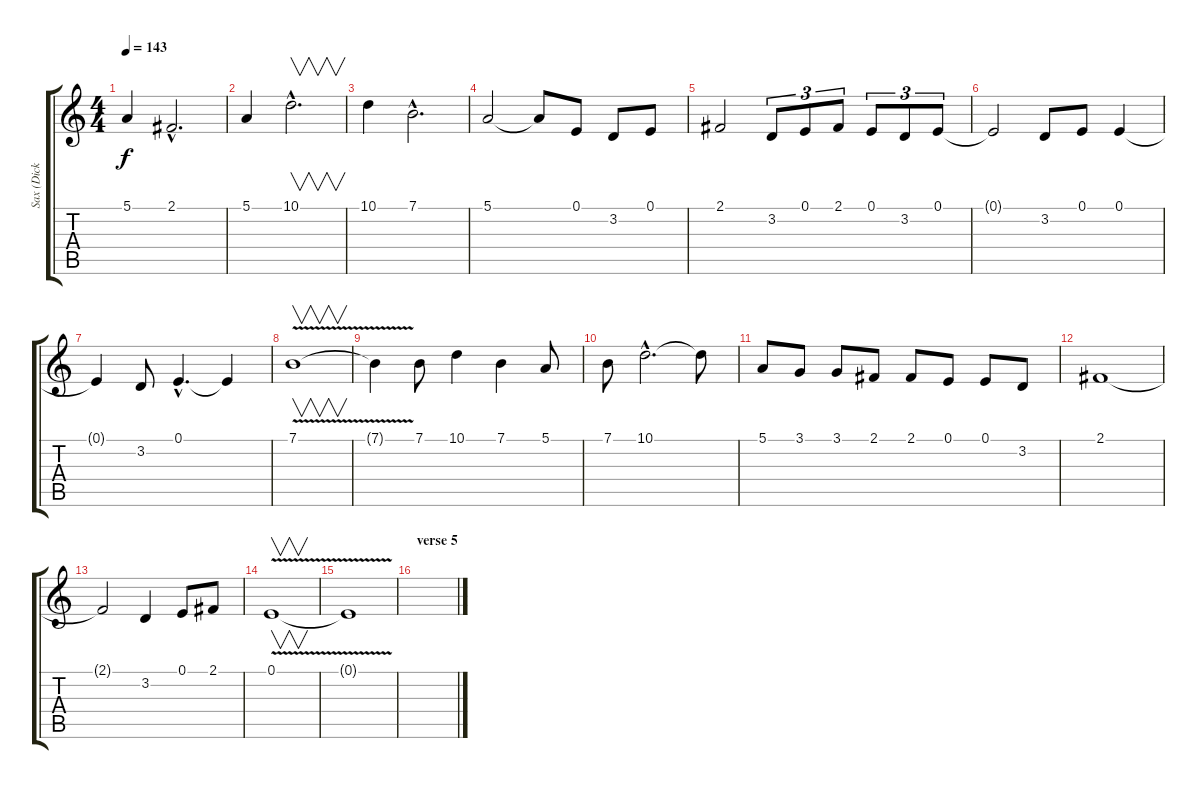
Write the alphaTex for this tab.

\track ("Sax (Dick Parry)" "Sax (Dick ") {instrument tenorsax}
\staff {score tabs}
\tuning (E4 B3 G3 D3 A2 E2) {hide}
\ts (4 4)
\tempo 143
\clef g2
\ks c
5.1.4{dy f} 2.1{hac}.2{d} |
5.1.4 10.1{hac}.2{v d} |
10.1.4 7.1{hac}.2{d} |
5.1.2 5.1{t}.8 0.1.8 3.2.8 0.1.8 |
2.1.2 3.2.8{tu (3 2)} 0.1.8{tu (3 2)} 2.1.8{tu (3 2)} 0.1.8{tu (3 2)} 3.2.8{tu (3 2)} 0.1.8{tu (3 2)} |
0.1{t}.2 3.2.8 0.1.8 0.1.4 |
0.1{t}.4 3.2.8 0.1{hac}.4{d} 0.1{t}.4 |
7.1{v}.1{v} |
7.1{t}.4 7.1.8 10.1.4 7.1.4 5.1.8 |
7.1.8 10.1{hac}.2{d} 10.1{t}.8 |
5.1.8 3.1.8 3.1.8 2.1.8 2.1.8 0.1.8 0.1.8 3.2.8 |
2.1.1 |
2.1{t}.2 3.2.4 0.1.8 2.1.8 |
0.1{v}.1{v} |
0.1{t}.1 |
\section ("" "verse 5")
